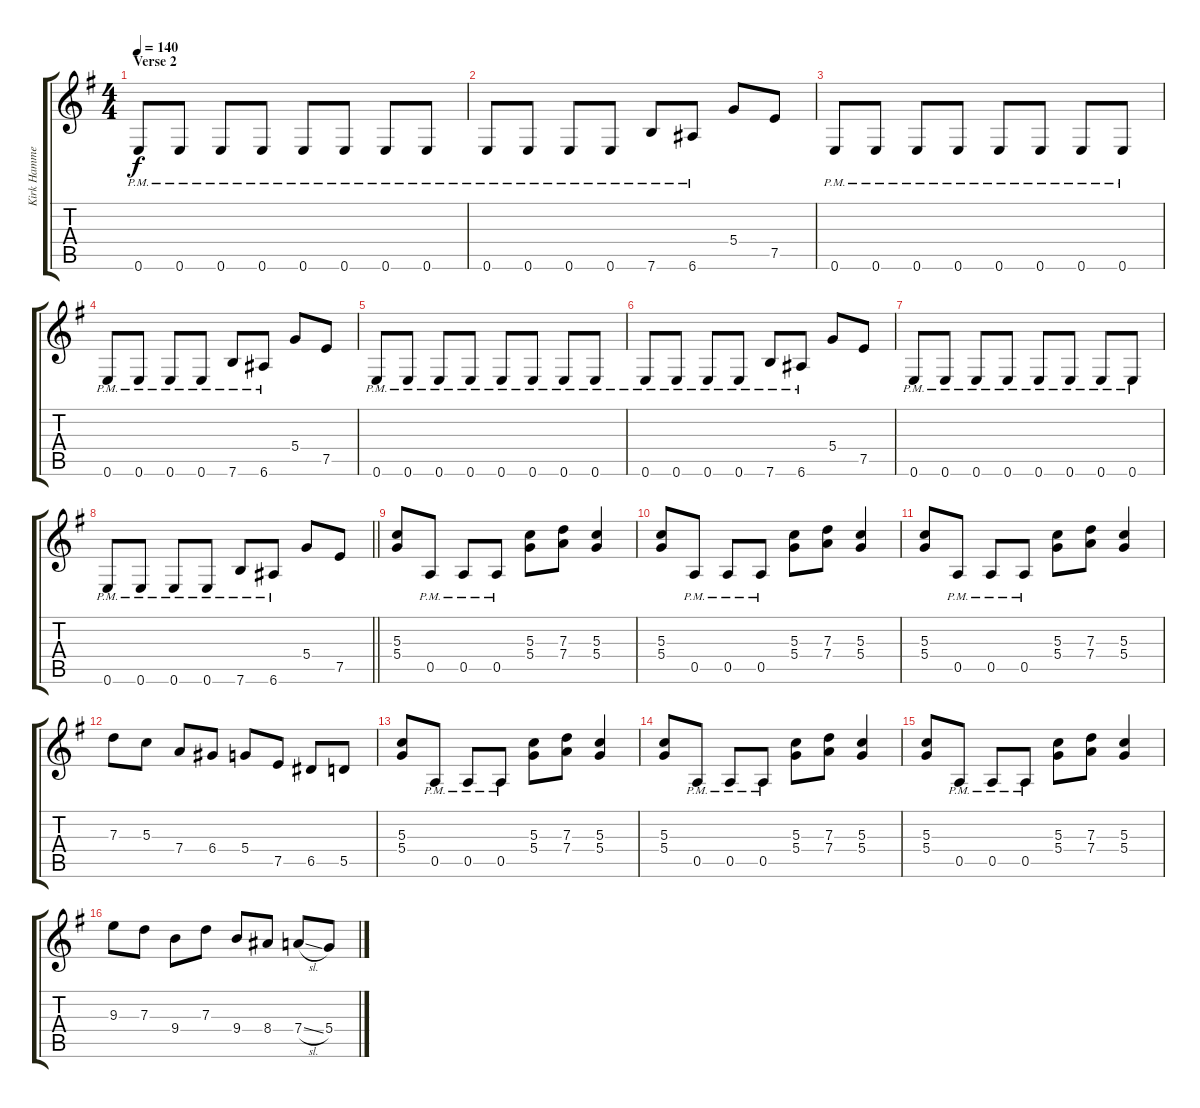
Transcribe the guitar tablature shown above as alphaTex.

\track ("Kirk Hammet" "Kirk Hamme") {instrument distortionguitar}
\staff {score tabs}
\tuning (E4 B3 G3 D3 A2 E2) {hide}
\ts (4 4)
\section ("" "Verse 2")
\tempo 140
\clef g2
\ks eminor
0.6{pm}.8{dy f} 0.6{pm}.8 0.6{pm}.8 0.6{pm}.8 0.6{pm}.8 0.6{pm}.8 0.6{pm}.8 0.6{pm}.8 |
0.6{pm}.8 0.6{pm}.8 0.6{pm}.8 0.6{pm}.8 7.6{pm}.8 6.6{pm}.8 5.4.8 7.5.8 |
0.6{pm}.8 0.6{pm}.8 0.6{pm}.8 0.6{pm}.8 0.6{pm}.8 0.6{pm}.8 0.6{pm}.8 0.6{pm}.8 |
0.6{pm}.8 0.6{pm}.8 0.6{pm}.8 0.6{pm}.8 7.6{pm}.8 6.6{pm}.8 5.4.8 7.5.8 |
0.6{pm}.8 0.6{pm}.8 0.6{pm}.8 0.6{pm}.8 0.6{pm}.8 0.6{pm}.8 0.6{pm}.8 0.6{pm}.8 |
0.6{pm}.8 0.6{pm}.8 0.6{pm}.8 0.6{pm}.8 7.6{pm}.8 6.6{pm}.8 5.4.8 7.5.8 |
0.6{pm}.8 0.6{pm}.8 0.6{pm}.8 0.6{pm}.8 0.6{pm}.8 0.6{pm}.8 0.6{pm}.8 0.6{pm}.8 |
\barLineRight lightlight
0.6{pm}.8 0.6{pm}.8 0.6{pm}.8 0.6{pm}.8 7.6{pm}.8 6.6{pm}.8 5.4.8 7.5.8 |
(5.3 5.4).8 0.5{pm}.8 0.5{pm}.8 0.5{pm}.8 (5.3 5.4).8 (7.3 7.4).8 (5.3 5.4).4 |
(5.3 5.4).8 0.5{pm}.8 0.5{pm}.8 0.5{pm}.8 (5.3 5.4).8 (7.3 7.4).8 (5.3 5.4).4 |
(5.3 5.4).8 0.5{pm}.8 0.5{pm}.8 0.5{pm}.8 (5.3 5.4).8 (7.3 7.4).8 (5.3 5.4).4 |
7.3.8 5.3.8 7.4.8 6.4.8 5.4.8 7.5.8 6.5.8 5.5.8 |
(5.3 5.4).8 0.5{pm}.8 0.5{pm}.8 0.5{pm}.8 (5.3 5.4).8 (7.3 7.4).8 (5.3 5.4).4 |
(5.3 5.4).8 0.5{pm}.8 0.5{pm}.8 0.5{pm}.8 (5.3 5.4).8 (7.3 7.4).8 (5.3 5.4).4 |
(5.3 5.4).8 0.5{pm}.8 0.5{pm}.8 0.5{pm}.8 (5.3 5.4).8 (7.3 7.4).8 (5.3 5.4).4 |
9.3.8 7.3.8 9.4.8 7.3.8 9.4.8 8.4.8 7.4{sl}.8 5.4.8
